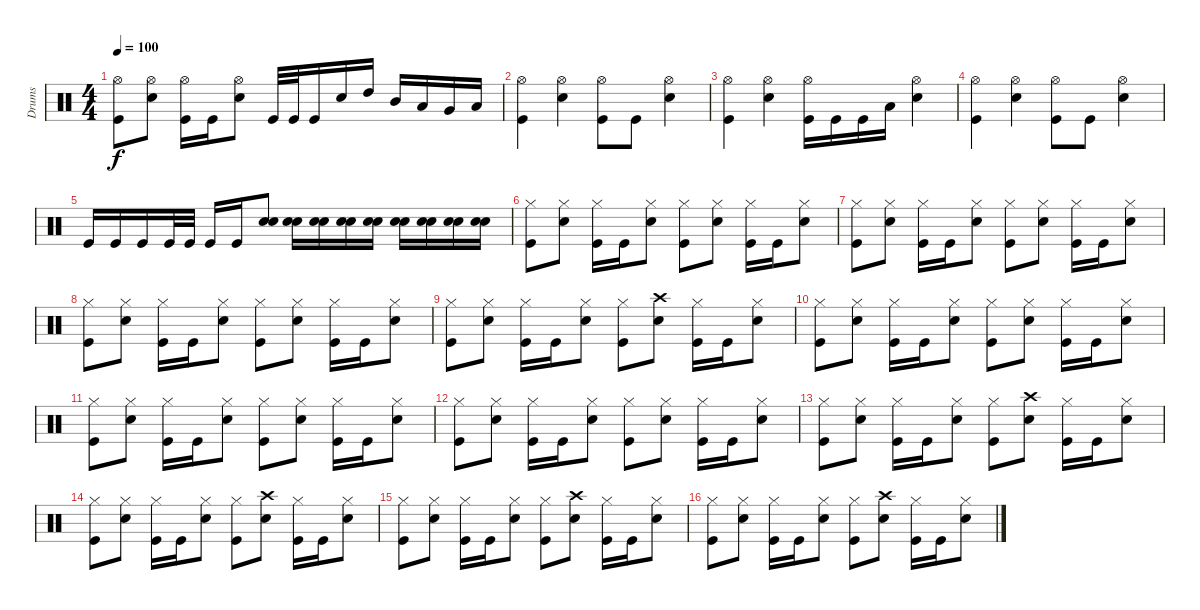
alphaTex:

\track ("Drums" "Drums") {instrument percussion}
\staff {score}
\articulation defaults
\ts (4 4)
\tempo 100
\clef neutral
\ks c
("Hi-Hat (open)" "Kick (hit)").8{dy f} ("Hi-Hat (open)" "Snare (hit) 2").8 ("Hi-Hat (open)" "Kick (hit)").16 "Kick (hit)".16 ("Hi-Hat (open)" "Snare (hit) 2").8 "Kick (hit)".32 "Kick (hit)".32 "Kick (hit)".16 "Snare (hit) 2".16 "High Tom (hit)".16 "Mid Tom (hit)".16 "Low Tom (hit)".16 "Very Low Tom (hit)".16 "Low Floor Tom (hit)".16 |
("Hi-Hat (open)" "Kick (hit)").4 ("Hi-Hat (open)" "Snare (hit) 2").4 ("Hi-Hat (open)" "Kick (hit)").8 "Kick (hit)".8 ("Hi-Hat (open)" "Snare (hit) 2").4 |
("Hi-Hat (open)" "Kick (hit)").4 ("Hi-Hat (open)" "Snare (hit) 2").4 ("Hi-Hat (open)" "Kick (hit)").16 "Kick (hit)".16 "Kick (hit)".16 "Low Tom (hit)".16 ("Hi-Hat (open)" "Snare (hit) 2").4 |
("Hi-Hat (open)" "Kick (hit)").4 ("Hi-Hat (open)" "Snare (hit) 2").4 ("Hi-Hat (open)" "Kick (hit)").8 "Kick (hit)".8 ("Hi-Hat (open)" "Snare (hit) 2").4 |
"Kick (hit)".16 "Kick (hit)".16 "Kick (hit)".16 "Kick (hit)".32 "Kick (hit)".32 "Kick (hit)".16 "Kick (hit)".16 ("Snare (hit) 2" "Snare (hit) 2").8 ("Snare (hit) 2" "Snare (hit) 2").16 ("Snare (hit) 2" "Snare (hit) 2").16 ("Snare (hit) 2" "Snare (hit) 2").16 ("Snare (hit) 2" "Snare (hit) 2").16 ("Snare (hit) 2" "Snare (hit) 2").16 ("Snare (hit) 2" "Snare (hit) 2").16 ("Snare (hit) 2" "Snare (hit) 2").16 ("Snare (hit) 2" "Snare (hit) 2").16 |
("Hi-Hat (closed)" "Kick (hit)").8 ("Hi-Hat (closed)" "Snare (hit) 2").8 ("Hi-Hat (closed)" "Kick (hit)").16 "Kick (hit)".16 ("Hi-Hat (closed)" "Snare (hit) 2").8 ("Hi-Hat (closed)" "Kick (hit)").8 ("Hi-Hat (closed)" "Snare (hit) 2").8 ("Hi-Hat (closed)" "Kick (hit)").16 "Kick (hit)".16 ("Hi-Hat (closed)" "Snare (hit) 2").8 |
("Hi-Hat (closed)" "Kick (hit)").8 ("Hi-Hat (closed)" "Snare (hit) 2").8 ("Hi-Hat (closed)" "Kick (hit)").16 "Kick (hit)".16 ("Hi-Hat (closed)" "Snare (hit) 2").8 ("Hi-Hat (closed)" "Kick (hit)").8 ("Hi-Hat (closed)" "Snare (hit) 2").8 ("Hi-Hat (closed)" "Kick (hit)").16 "Kick (hit)".16 ("Hi-Hat (closed)" "Snare (hit) 2").8 |
("Hi-Hat (closed)" "Kick (hit)").8 ("Hi-Hat (closed)" "Snare (hit) 2").8 ("Hi-Hat (closed)" "Kick (hit)").16 "Kick (hit)".16 ("Hi-Hat (closed)" "Snare (hit) 2").8 ("Hi-Hat (closed)" "Kick (hit)").8 ("Hi-Hat (closed)" "Snare (hit) 2").8 ("Hi-Hat (closed)" "Kick (hit)").16 "Kick (hit)".16 ("Hi-Hat (closed)" "Snare (hit) 2").8 |
("Hi-Hat (closed)" "Kick (hit)").8 ("Hi-Hat (closed)" "Snare (hit) 2").8 ("Hi-Hat (closed)" "Kick (hit)").16 "Kick (hit)".16 ("Hi-Hat (closed)" "Snare (hit) 2").8 ("Hi-Hat (closed)" "Kick (hit)").8 ("Crash high (hit)" "Snare (hit) 2").8 ("Hi-Hat (closed)" "Kick (hit)").16 "Kick (hit)".16 ("Hi-Hat (closed)" "Snare (hit) 2").8 |
("Hi-Hat (closed)" "Kick (hit)").8 ("Hi-Hat (closed)" "Snare (hit) 2").8 ("Hi-Hat (closed)" "Kick (hit)").16 "Kick (hit)".16 ("Hi-Hat (closed)" "Snare (hit) 2").8 ("Hi-Hat (closed)" "Kick (hit)").8 ("Hi-Hat (closed)" "Snare (hit) 2").8 ("Hi-Hat (closed)" "Kick (hit)").16 "Kick (hit)".16 ("Hi-Hat (closed)" "Snare (hit) 2").8 |
("Hi-Hat (closed)" "Kick (hit)").8 ("Hi-Hat (closed)" "Snare (hit) 2").8 ("Hi-Hat (closed)" "Kick (hit)").16 "Kick (hit)".16 ("Hi-Hat (closed)" "Snare (hit) 2").8 ("Hi-Hat (closed)" "Kick (hit)").8 ("Hi-Hat (closed)" "Snare (hit) 2").8 ("Hi-Hat (closed)" "Kick (hit)").16 "Kick (hit)".16 ("Hi-Hat (closed)" "Snare (hit) 2").8 |
("Hi-Hat (closed)" "Kick (hit)").8 ("Hi-Hat (closed)" "Snare (hit) 2").8 ("Hi-Hat (closed)" "Kick (hit)").16 "Kick (hit)".16 ("Hi-Hat (closed)" "Snare (hit) 2").8 ("Hi-Hat (closed)" "Kick (hit)").8 ("Hi-Hat (closed)" "Snare (hit) 2").8 ("Hi-Hat (closed)" "Kick (hit)").16 "Kick (hit)".16 ("Hi-Hat (closed)" "Snare (hit) 2").8 |
("Hi-Hat (closed)" "Kick (hit)").8 ("Hi-Hat (closed)" "Snare (hit) 2").8 ("Hi-Hat (closed)" "Kick (hit)").16 "Kick (hit)".16 ("Hi-Hat (closed)" "Snare (hit) 2").8 ("Hi-Hat (closed)" "Kick (hit)").8 ("Crash high (hit)" "Snare (hit) 2").8 ("Hi-Hat (closed)" "Kick (hit)").16 "Kick (hit)".16 ("Hi-Hat (closed)" "Snare (hit) 2").8 |
("Hi-Hat (closed)" "Kick (hit)").8 ("Hi-Hat (closed)" "Snare (hit) 2").8 ("Hi-Hat (closed)" "Kick (hit)").16 "Kick (hit)".16 ("Hi-Hat (closed)" "Snare (hit) 2").8 ("Hi-Hat (closed)" "Kick (hit)").8 ("Crash high (hit)" "Snare (hit) 2").8 ("Hi-Hat (closed)" "Kick (hit)").16 "Kick (hit)".16 ("Hi-Hat (closed)" "Snare (hit) 2").8 |
("Hi-Hat (closed)" "Kick (hit)").8 ("Hi-Hat (closed)" "Snare (hit) 2").8 ("Hi-Hat (closed)" "Kick (hit)").16 "Kick (hit)".16 ("Hi-Hat (closed)" "Snare (hit) 2").8 ("Hi-Hat (closed)" "Kick (hit)").8 ("Crash high (hit)" "Snare (hit) 2").8 ("Hi-Hat (closed)" "Kick (hit)").16 "Kick (hit)".16 ("Hi-Hat (closed)" "Snare (hit) 2").8 |
("Hi-Hat (closed)" "Kick (hit)").8 ("Hi-Hat (closed)" "Snare (hit) 2").8 ("Hi-Hat (closed)" "Kick (hit)").16 "Kick (hit)".16 ("Hi-Hat (closed)" "Snare (hit) 2").8 ("Hi-Hat (closed)" "Kick (hit)").8 ("Crash high (hit)" "Snare (hit) 2").8 ("Hi-Hat (closed)" "Kick (hit)").16 "Kick (hit)".16 ("Hi-Hat (closed)" "Snare (hit) 2").8
